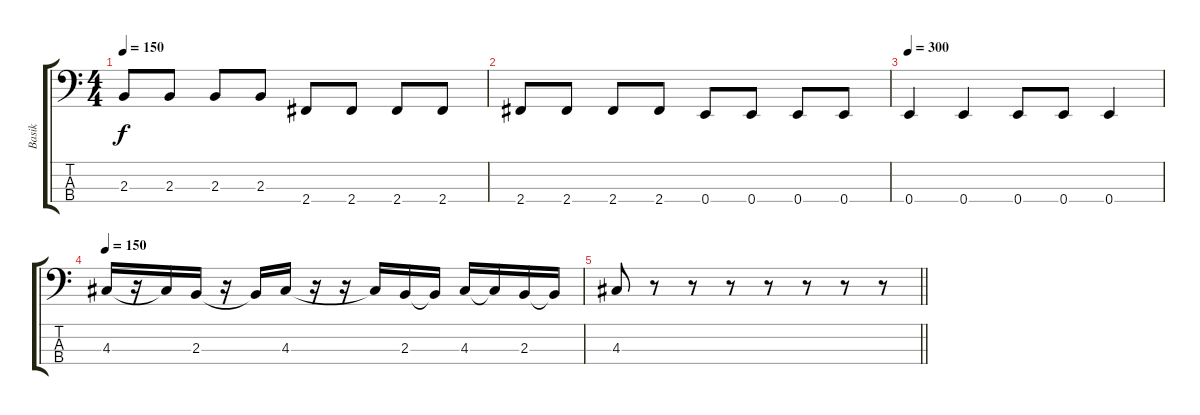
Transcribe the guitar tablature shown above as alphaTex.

\track ("Basik" "Basik") {instrument electricbasspick}
\staff {score tabs}
\tuning (G2 D2 A1 E1) {hide}
\ts (4 4)
\tempo 150
\clef f4
\ks c
2.3.8{dy f} 2.3.8 2.3.8 2.3.8 2.4.8 2.4.8 2.4.8 2.4.8 |
2.4.8 2.4.8 2.4.8 2.4.8 0.4.8 0.4.8 0.4.8 0.4.8 |
\tempo 300
0.4.4 0.4.4 0.4.8 0.4.8 0.4.4 |
\tempo 150
4.3.16 r.16 4.3{t}.16 2.3.16 r.16 2.3{t}.16 4.3.16 r.16 r.16 4.3{t}.16 2.3.16 2.3{t}.16 4.3.16 4.3{t}.16 2.3.16 2.3{t}.16 |
\barLineRight lightlight
4.3.8 r.8 r.8 r.8 r.8 r.8 r.8 r.8
